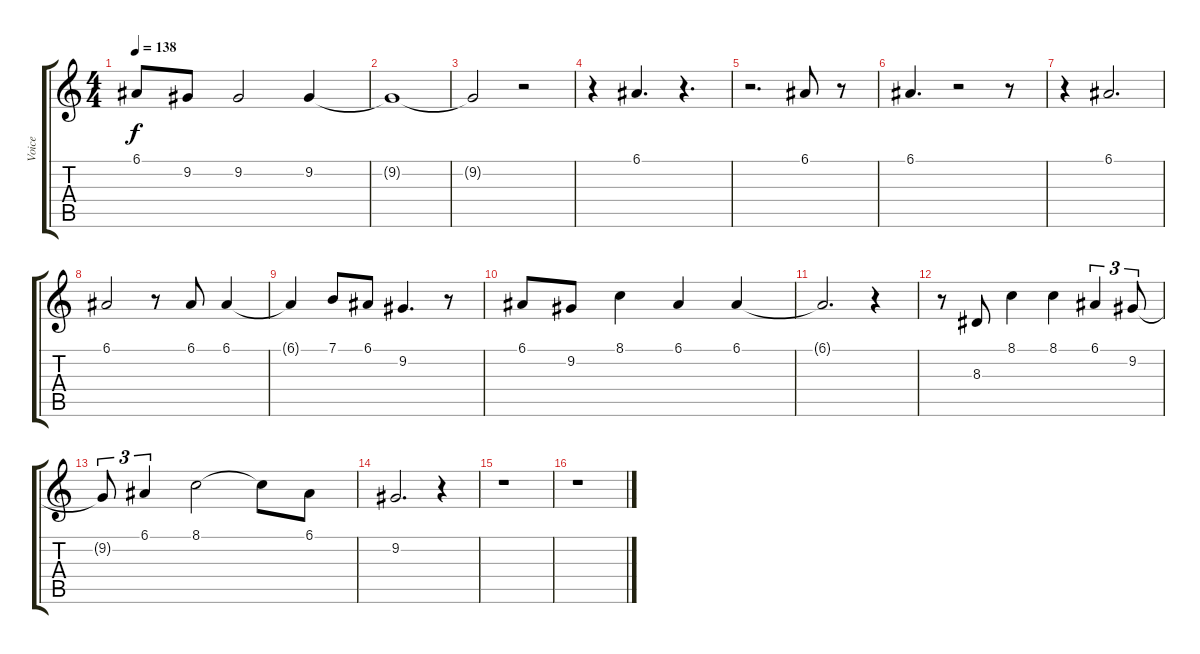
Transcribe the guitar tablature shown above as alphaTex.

\track ("Voice" "Voice") {instrument oboe}
\staff {score tabs}
\tuning (E4 B3 G3 D3 A2 E2) {hide}
\ts (4 4)
\tempo 138
\clef g2
\ks c
6.1.8{dy f} 9.2.8 9.2.2 9.2.4 |
9.2{t}.1 |
9.2{t}.2 r.2 |
r.4 6.1.4{d} r.4{d} |
r.2{d} 6.1.8 r.8 |
6.1.4{d} r.2 r.8 |
r.4 6.1.2{d} |
6.1.2 r.8 6.1.8 6.1.4 |
6.1{t}.4 7.1.8 6.1.8 9.2.4{d} r.8 |
6.1.8 9.2.8 8.1.4 6.1.4 6.1.4 |
6.1{t}.2{d} r.4 |
r.8 8.3.8 8.1.4 8.1.4 6.1.4{tu (3 2)} 9.2.8{tu (3 2)} |
9.2{t}.8{tu (3 2)} 6.1.4{tu (3 2)} 8.1.2 8.1{t}.8 6.1.8 |
9.2.2{d} r.4 |
r.1 |
r.1
